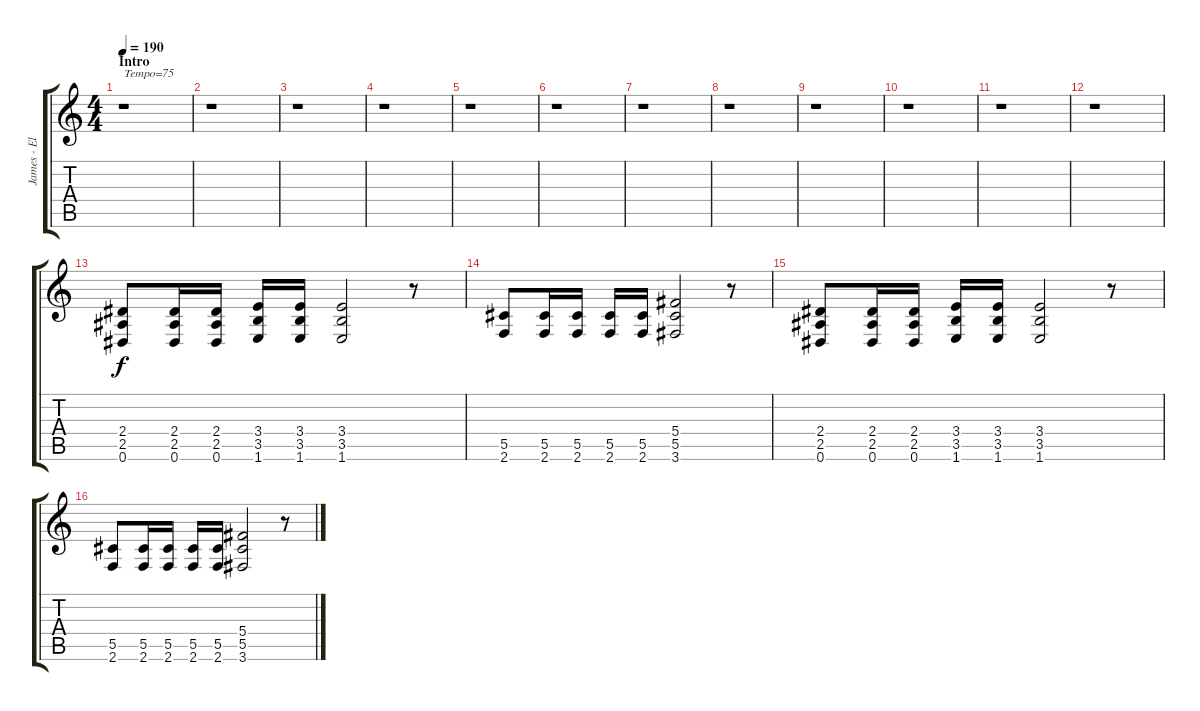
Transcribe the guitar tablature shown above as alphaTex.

\track ("James - Electric Guitar " "James - El") {instrument distortionguitar}
\staff {score tabs}
\tuning (Eb4 Bb3 Gb3 Db3 Ab2 Eb2) {hide}
\ts (4 4)
\section ("" "Intro")
\tempo 190
\tempo 75
\tempo 190
\clef g2
\ks c
r.1{txt "Tempo=75" dy f instrument distortionguitar} |
r.1 |
r.1 |
r.1 |
r.1 |
r.1 |
r.1 |
r.1 |
r.1 |
r.1 |
r.1 |
r.1 |
(2.4 2.5 0.6).8 (2.4 2.5 0.6).16 (2.4 2.5 0.6).16 (3.4 3.5 1.6).16 (3.4 3.5 1.6).16 (3.4 3.5 1.6).2 r.8 |
(5.5 2.6).8 (5.5 2.6).16 (5.5 2.6).16 (5.5 2.6).16 (5.5 2.6).16 (5.4 5.5 3.6).2 r.8 |
(2.4 2.5 0.6).8 (2.4 2.5 0.6).16 (2.4 2.5 0.6).16 (3.4 3.5 1.6).16 (3.4 3.5 1.6).16 (3.4 3.5 1.6).2 r.8 |
(5.5 2.6).8 (5.5 2.6).16 (5.5 2.6).16 (5.5 2.6).16 (5.5 2.6).16 (5.4 5.5 3.6).2 r.8
